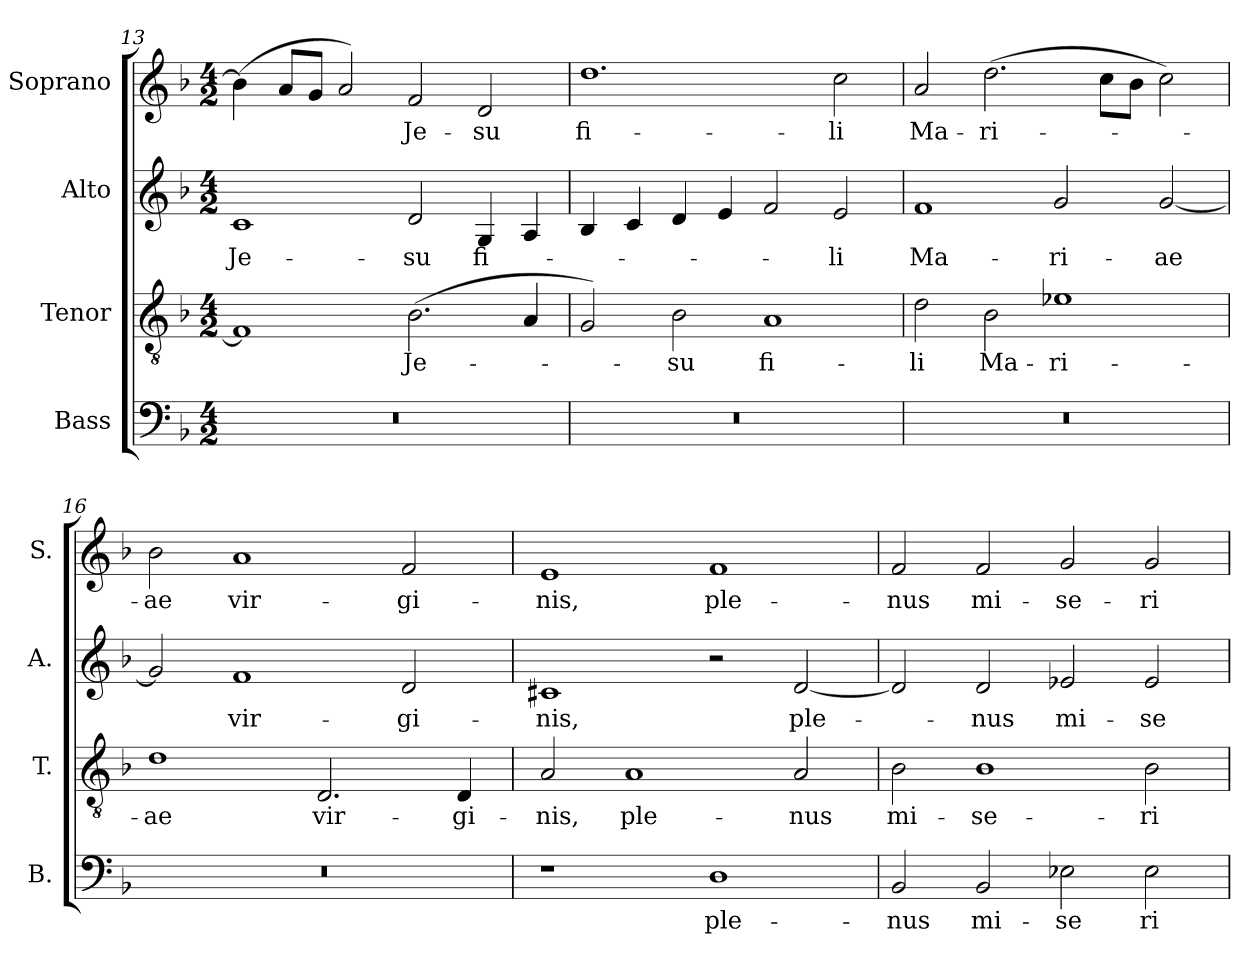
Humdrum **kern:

**kern	**text	**kern	**text	**kern	**text	**kern	**text
*part4	*part4	*part3	*part3	*part2	*part2	*part1	*part1
*staff4	*staff4	*staff3	*staff3	*staff2	*staff2	*staff1	*staff1
*I"Bass	*	*I"Tenor	*	*I"Alto	*	*I"Soprano	*
*I'B.	*	*I'T.	*	*I'A.	*	*I'S.	*
*clefF4	*	*clefGv2	*	*clefG2	*	*clefG2	*
*	*	*ITrd7c12	*	*	*	*	*
*k[b-]	*	*k[b-]	*	*k[b-]	*	*k[b-]	*
*F:	*	*F:	*	*F:	*	*F:	*
*M4/2	*	*M4/2	*	*M4/2	*	*M4/2	*
=13	=13	=13	=13	=13	=13	=13	=13
!LO:N:vis=1	!	!	!	!	!	!	!
!	!	!	!	!	!LO:LY:b:color=#000000	!	!
0r	.	1FFi]	.	1ci	Je-	(4b-i\]	.
.	.	.	.	.	.	8ai/L	.
.	.	.	.	.	.	8gi/J	.
.	.	.	.	.	.	2ai/)	.
!	!	!	!LO:LY:b:color=#000000	!	!	!	!
!	!	!	!	!	!LO:LY:b:color=#000000	!	!
!	!	!	!	!	!	!	!LO:LY:b:color=#000000
.	.	(2.BB-i\	Je-	2di/	-su	2fi/	Je-
!	!	!	!	!	!LO:LY:b:color=#000000	!	!
!	!	!	!	!	!	!	!LO:LY:b:color=#000000
.	.	.	.	4Gi/	fi-	2di/	-su
.	.	4AAi/	.	4Ai/	.	.	.
=14	=14	=14	=14	=14	=14	=14	=14
!LO:N:vis=1	!	!	!	!	!	!	!
!	!	!	!	!	!	!	!LO:LY:b:color=#000000
0r	.	2GGi/)	.	4B-i/	.	1.ddi	fi-
.	.	.	.	4ci/	.	.	.
!	!	!	!LO:LY:b:color=#000000	!	!	!	!
.	.	2BB-i\	-su	4di/	.	.	.
.	.	.	.	4ei/	.	.	.
!	!	!	!LO:LY:b:color=#000000	!	!	!	!
.	.	1AAi	fi-	2fi/	.	.	.
!	!	!	!	!	!LO:LY:b:color=#000000	!	!
!	!	!	!	!	!	!	!LO:LY:b:color=#000000
.	.	.	.	2ei/	-li	2cci\	-li
!!LO:PB:g=z
=15	=15	=15	=15	=15	=15	=15	=15
!LO:N:vis=1	!	!	!	!	!	!	!
!	!	!	!LO:LY:b:color=#000000	!	!	!	!
!	!	!	!	!	!LO:LY:b:color=#000000	!	!
!	!	!	!	!	!	!	!LO:LY:b:color=#000000
0r	.	2Di\	-li	1fi	Ma-	2ai/	Ma-
!	!	!	!LO:LY:b:color=#000000	!	!	!	!
!	!	!	!	!	!	!	!LO:LY:b:color=#000000
.	.	2BB-i\	Ma-	.	.	(2.ddi\	-ri-
!	!	!	!LO:LY:b:color=#000000	!	!	!	!
!	!	!	!	!	!LO:LY:b:color=#000000	!	!
.	.	1E-Xi	-ri-	2gi/	-ri-	.	.
.	.	.	.	.	.	8cci\L	.
.	.	.	.	.	.	8b-i\J	.
!	!	!	!	!	!LO:LY:b:color=#000000	!	!
.	.	.	.	[2gi/	-ae	2cci\)	.
=16	=16	=16	=16	=16	=16	=16	=16
!LO:N:vis=1	!	!	!	!	!	!	!
!	!	!	!LO:LY:b:color=#000000	!	!	!	!
!	!	!	!	!	!	!	!LO:LY:b:color=#000000
0r	.	1Di	-ae	2gi/]	.	2b-i\	-ae
!	!	!	!	!	!LO:LY:b:color=#000000	!	!
!	!	!	!	!	!	!	!LO:LY:b:color=#000000
.	.	.	.	1fi	vir-	1ai	vir-
!	!	!	!LO:LY:b:color=#000000	!	!	!	!
.	.	2.DDi/	vir-	.	.	.	.
!	!	!	!	!	!LO:LY:b:color=#000000	!	!
!	!	!	!	!	!	!	!LO:LY:b:color=#000000
.	.	.	.	2di/	-gi-	2fi/	-gi-
!	!	!	!LO:LY:b:color=#000000	!	!	!	!
.	.	4DDi/	-gi-	.	.	.	.
=17	=17	=17	=17	=17	=17	=17	=17
!	!	!	!LO:LY:b:color=#000000	!	!	!	!
!	!	!	!	!	!LO:LY:b:color=#000000	!	!
!	!	!	!	!	!	!	!LO:LY:b:color=#000000
1r	.	2AAi/	-nis,	1c#Xi	-nis,	1ei	-nis,
!	!	!	!LO:LY:b:color=#000000	!	!	!	!
.	.	1AAi	ple-	.	.	.	.
!	!LO:LY:b:color=#000000	!	!	!	!	!	!
!	!	!	!	!	!	!	!LO:LY:b:color=#000000
1Di	ple-	.	.	2r	.	1fi	ple-
!	!	!	!LO:LY:b:color=#000000	!	!	!	!
!	!	!	!	!	!LO:LY:b:color=#000000	!	!
.	.	2AAi/	-nus	[2di/	ple-	.	.
=18	=18	=18	=18	=18	=18	=18	=18
!	!LO:LY:b:color=#000000	!	!	!	!	!	!
!	!	!	!LO:LY:b:color=#000000	!	!	!	!
!	!	!	!	!	!	!	!LO:LY:b:color=#000000
2BB-i/	-nus	2BB-i\	mi-	2di/]	.	2fi/	-nus
!	!LO:LY:b:color=#000000	!	!	!	!	!	!
!	!	!	!LO:LY:b:color=#000000	!	!	!	!
!	!	!	!	!	!LO:LY:b:color=#000000	!	!
!	!	!	!	!	!	!	!LO:LY:b:color=#000000
2BB-i/	mi-	1BB-i	-se-	2di/	-nus	2fi/	mi-
!	!LO:LY:b:color=#000000	!	!	!	!	!	!
!	!	!	!	!	!LO:LY:b:color=#000000	!	!
!	!	!	!	!	!	!	!LO:LY:b:color=#000000
2E-Xi\	-se	.	.	2e-Xi/	mi-	2gi/	-se-
!	!LO:LY:b:color=#000000	!	!	!	!	!	!
!	!	!	!LO:LY:b:color=#000000	!	!	!	!
!	!	!	!	!	!LO:LY:b:color=#000000	!	!
!	!	!	!	!	!	!	!LO:LY:b:color=#000000
2E-i\	ri-	2BB-i\	-ri-	2e-i/	-se-	2gi/	-ri-
=	=	=	=	=	=	=	=
*-	*-	*-	*-	*-	*-	*-	*-
